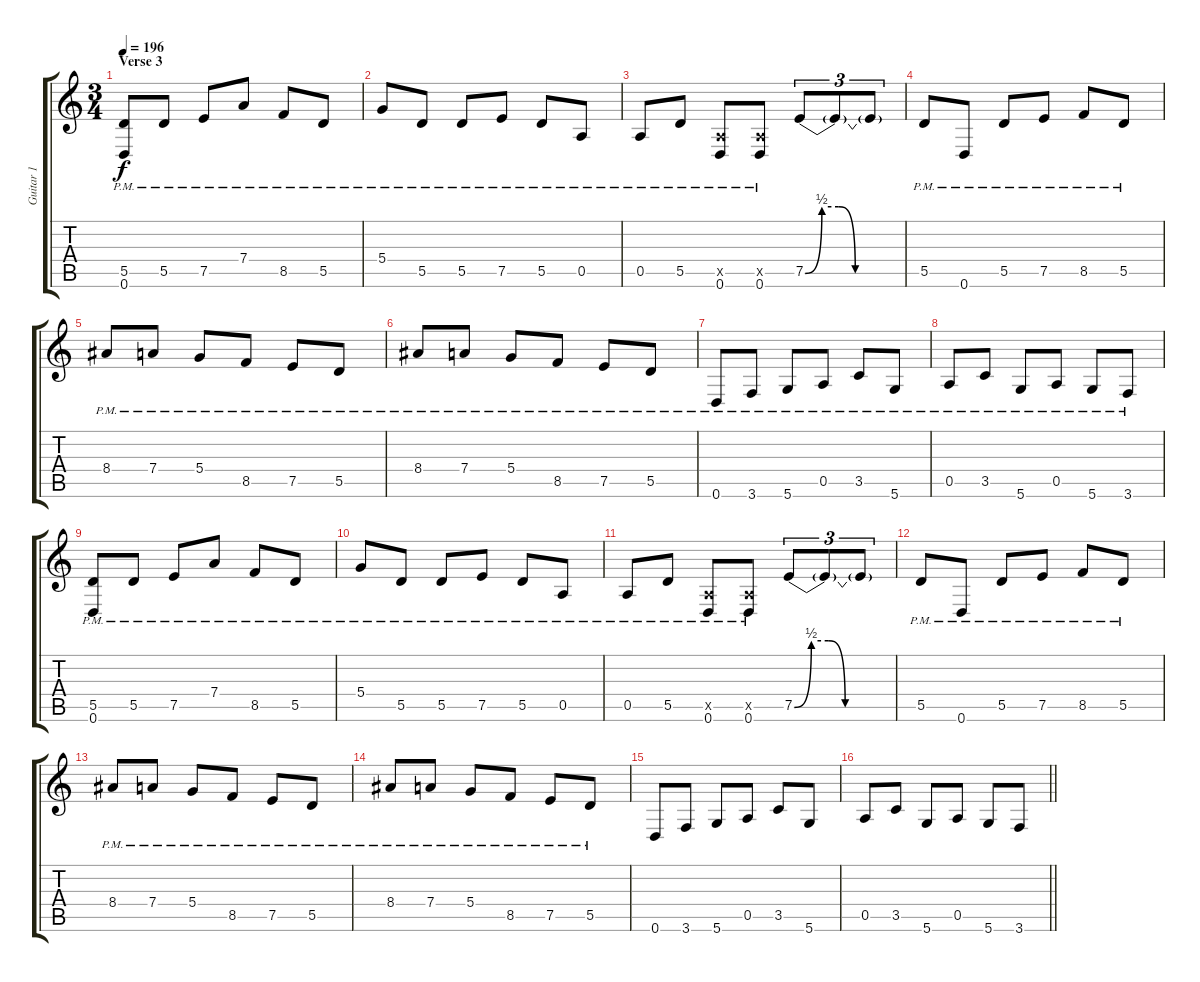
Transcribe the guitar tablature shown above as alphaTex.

\track ("Guitar 1" "Guitar 1") {instrument distortionguitar}
\staff {score tabs}
\tuning (E4 B3 G3 D3 A2 D2) {hide}
\ts (3 4)
\section ("" "Verse 3")
\tempo 196
\clef g2
\ks c
(5.5{pm} 0.6{pm}).8{dy f} 5.5{pm}.8 7.5{pm}.8 7.4{pm}.8 8.5{pm}.8 5.5{pm}.8 |
5.4{pm}.8 5.5{pm}.8 5.5{pm}.8 7.5{pm}.8 5.5{pm}.8 0.5{pm}.8 |
0.5{pm}.8 5.5{pm}.8 (0.5{x} 0.6{pm}).8 (0.5{x} 0.6{pm}).8 7.5{be (custom 0 0 10 2 20 2 30 0 60 0)}.8{tu (3 2)} 7.5{t}.8{tu (3 2)} 7.5{t}.8{tu (3 2)} |
5.5{pm}.8 0.6{pm}.8 5.5{pm}.8 7.5{pm}.8 8.5{pm}.8 5.5{pm}.8 |
8.4{pm}.8 7.4{pm}.8 5.4{pm}.8 8.5{pm}.8 7.5{pm}.8 5.5{pm}.8 |
8.4{pm}.8 7.4{pm}.8 5.4{pm}.8 8.5{pm}.8 7.5{pm}.8 5.5{pm}.8 |
0.6{pm}.8 3.6{pm}.8 5.6{pm}.8 0.5{pm}.8 3.5{pm}.8 5.6{pm}.8 |
0.5{pm}.8 3.5{pm}.8 5.6{pm}.8 0.5{pm}.8 5.6{pm}.8 3.6{pm}.8 |
(5.5{pm} 0.6{pm}).8 5.5{pm}.8 7.5{pm}.8 7.4{pm}.8 8.5{pm}.8 5.5{pm}.8 |
5.4{pm}.8 5.5{pm}.8 5.5{pm}.8 7.5{pm}.8 5.5{pm}.8 0.5{pm}.8 |
0.5{pm}.8 5.5{pm}.8 (0.5{x} 0.6{pm}).8 (0.5{x} 0.6{pm}).8 7.5{be (custom 0 0 10 2 20 2 30 0 60 0)}.8{tu (3 2)} 7.5{t}.8{tu (3 2)} 7.5{t}.8{tu (3 2)} |
5.5{pm}.8 0.6{pm}.8 5.5{pm}.8 7.5{pm}.8 8.5{pm}.8 5.5{pm}.8 |
8.4{pm}.8 7.4{pm}.8 5.4{pm}.8 8.5{pm}.8 7.5{pm}.8 5.5{pm}.8 |
8.4{pm}.8 7.4{pm}.8 5.4{pm}.8 8.5{pm}.8 7.5{pm}.8 5.5{pm}.8 |
0.6.8 3.6.8 5.6.8 0.5.8 3.5.8 5.6.8 |
\barLineRight lightlight
0.5.8 3.5.8 5.6.8 0.5.8 5.6.8 3.6.8
